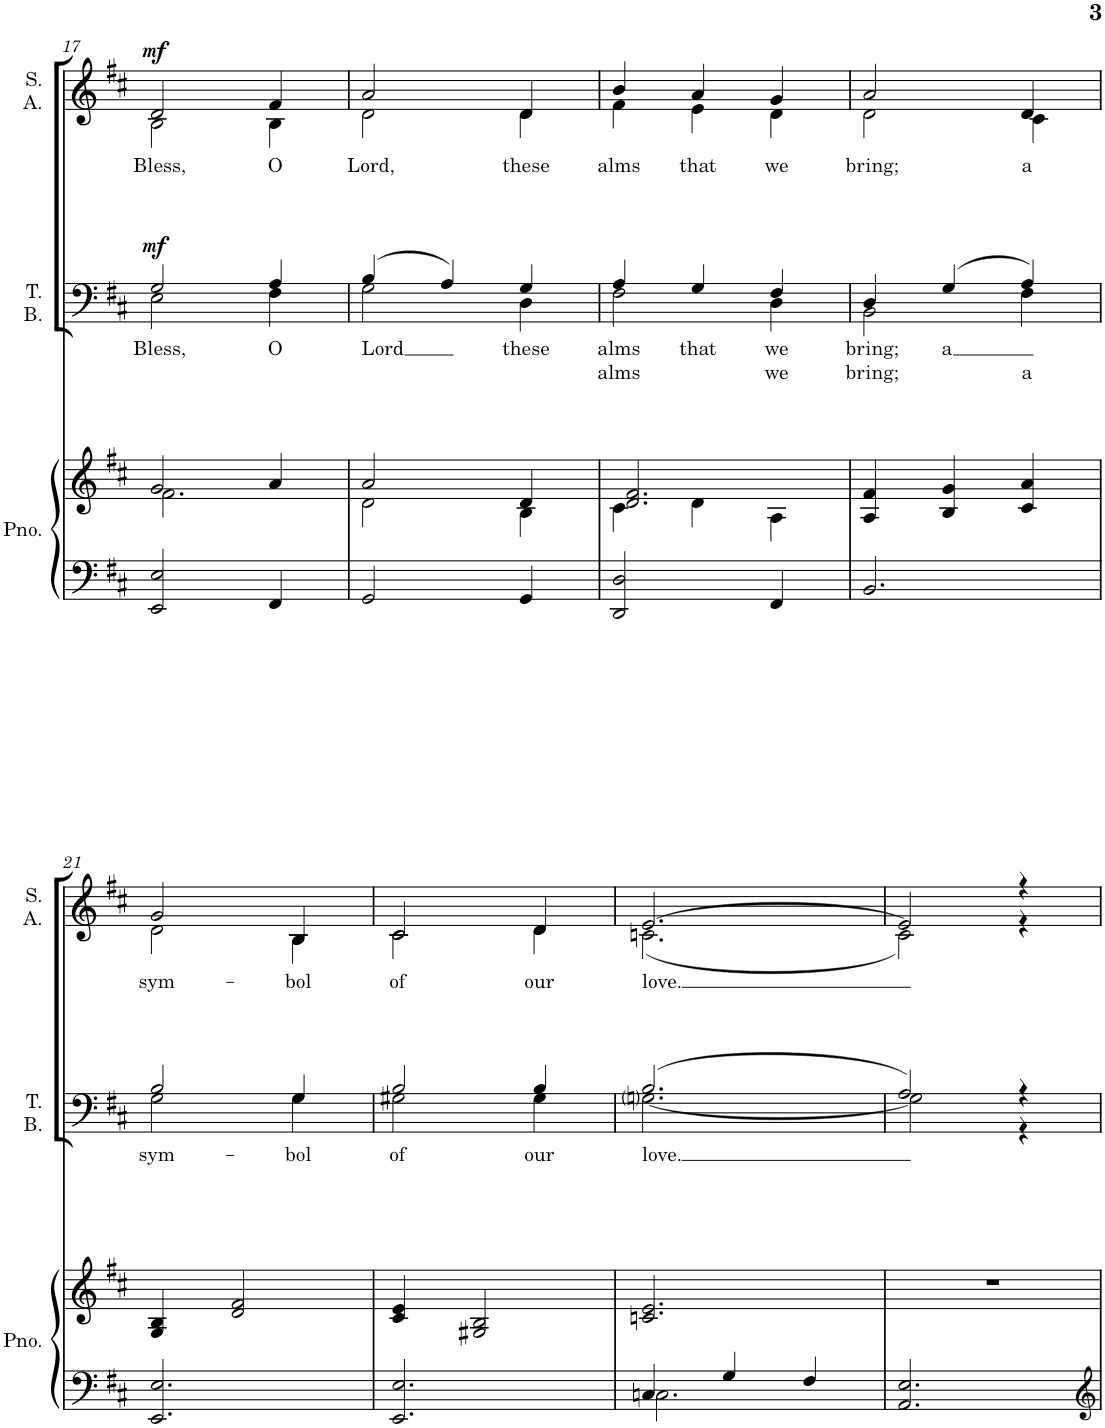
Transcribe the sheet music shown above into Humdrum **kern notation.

**kern	**kern	**kern	**text	**text	**dynam	**kern	**text	**dynam
*part3	*part3	*part2	*part2	*part2	*part2	*part1	*part1	*part1
*staff4	*staff3	*staff2	*staff2	*staff2	*staff2	*staff1	*staff1	*staff1
*I"Piano	*	*I"Tenor Bass	*	*	*	*I"Soprano Alto	*	*
*I'Pno.	*	*I'T. B.	*	*	*	*I'S. A.	*	*
!!LO:PB:g=z
*clefF4	*clefG2	*clefF4	*	*	*	*clefG2	*	*
*k[f#c#]	*k[f#c#]	*k[f#c#]	*	*	*	*k[f#c#]	*	*
*M3/4	*M3/4	*M3/4	*	*	*	*M3/4	*	*
=17	=17	=17	=17	=17	=17	=17	=17	=17
*	*^	*	*	*	*	*	*	*
!	!	!	!	!LO:LY:b	!	!LO:DY:a	!	!LO:LY:b	!LO:DY:a
*	*	*	*^	*	*	*	*^	*	*
2EE/ 2E/	2g/	2.f#\	2G/	2E\	Bless,	.	mf	2d/	2B\	Bless,	mf
!	!	!	!	!	!LO:LY:b	!	!	!	!	!LO:LY:b	!
4FF#/	4a/	.	4A/	4F#\	O	.	.	4f#/	4B\	O	.
=18	=18	=18	=18	=18	=18	=18	=18	=18	=18	=18	=18
!	!	!	!	!	!LO:LY:b	!	!	!	!	!LO:LY:b	!
2GG/	2a/	2d\	(4B/	2G\	Lord	.	.	2a/	2d\	Lord,	.
.	.	.	4A/)	.	.	.	.	.	.	.	.
!	!	!	!	!	!LO:LY:b	!	!	!	!	!LO:LY:b	!
4GG/	4d/	4B\	4G/	4D\	these	.	.	4d/	4d\	these	.
=19	=19	=19	=19	=19	=19	=19	=19	=19	=19	=19	=19
!	!	!	!	!	!LO:LY:b	!	!	!	!	!	!
!	!	!	!	!	!	!LO:LY:b	!	!	!	!LO:LY:b	!
2DD/ 2D/	2.d/ 2.f#/	4c#\	4A/	2F#\	.	alms	.	4b/	4f#\	alms	.
!	!	!	!	!	!LO:LY:b	!	!	!	!	!LO:LY:b	!
.	.	4d\	4G/	.	that	.	.	4a/	4e\	that	.
!	!	!	!	!	!LO:LY:b	!	!	!	!	!	!
!	!	!	!	!	!	!LO:LY:b	!	!	!	!LO:LY:b	!
4FF#/	.	4A\	4F#/	4D\	.	we	.	4g/	4d\	we	.
=20	=20	=20	=20	=20	=20	=20	=20	=20	=20	=20	=20
!	!	!	!	!	!LO:LY:b	!	!	!	!	!	!
!	!	!	!	!	!	!LO:LY:b	!	!	!	!LO:LY:b	!
*	*v	*v	*	*	*	*	*	*	*	*	*
2.BB/	4A/ 4f#/	4D/	2BB\	.	bring;	.	2a/	2d\	bring;	.
!	!	!	!	!LO:LY:b	!	!	!	!	!	!
.	4B/ 4g/	(4G/	.	a	.	.	.	.	.	.
!	!	!	!	!	!LO:LY:b	!	!	!	!LO:LY:b	!
.	4c#/ 4a/	4A/)	4F#\	.	a	.	4d/	4c#\	a	.
!!LO:LB:g=z	!!
=21	=21	=21	=21	=21	=21	=21	=21	=21	=21	=21
!	!	!	!	!LO:LY:b	!	!	!	!	!LO:LY:b	!
2.EE/ 2.E/	4G/ 4B/	2B/	2G\	sym-	.	.	2g/	2d\	sym-	.
.	2d/ 2f#/	.	.	.	.	.	.	.	.	.
!	!	!	!	!LO:LY:b	!	!	!	!	!LO:LY:b	!
.	.	4G/	4G\	-bol	.	.	4B/	4B\	-bol	.
=22	=22	=22	=22	=22	=22	=22	=22	=22	=22	=22
!	!	!	!	!LO:LY:b	!	!	!	!	!LO:LY:b	!
2.EE/ 2.E/	4c#/ 4e/	2B/	2G#X\	of	.	.	2c#/	2c#\	of	.
.	2G#X/ 2B/	.	.	.	.	.	.	.	.	.
!	!	!	!	!LO:LY:b	!	!	!	!	!LO:LY:b	!
.	.	4B/	4G#\	our	.	.	4d/	4d\	our	.
=23	=23	=23	=23	=23	=23	=23	=23	=23	=23	=23
*^	*	*	*	*	*	*	*	*	*	*
!	!	!	!	!	!LO:LY:b	!	!	!	!	!LO:LY:b	!
4Cn/	2.C\	2.cn/ 2.e/	(2.B/	[2.Gni\	love.	.	.	[2.e/	(2.cn\	love.	.
4G/	.	.	.	.	.	.	.	.	.	.	.
4F#/	.	.	.	.	.	.	.	.	.	.	.
*v	*v	*	*	*	*	*	*	*	*	*	*
=24	=24	=24	=24	=24	=24	=24	=24	=24	=24	=24
2.AA/ 2.E/	2.r	2A/)	2G\]	.	.	.	2e/]	2c#\)	.	.
.	.	4r	4r	.	.	.	4r	4r	.	.
*	*	*v	*v	*	*	*	*	*	*	*
*	*	*	*	*	*	*v	*v	*	*
=	=	=	=	=	=	=	=	=
*-	*-	*-	*-	*-	*-	*-	*-	*-
